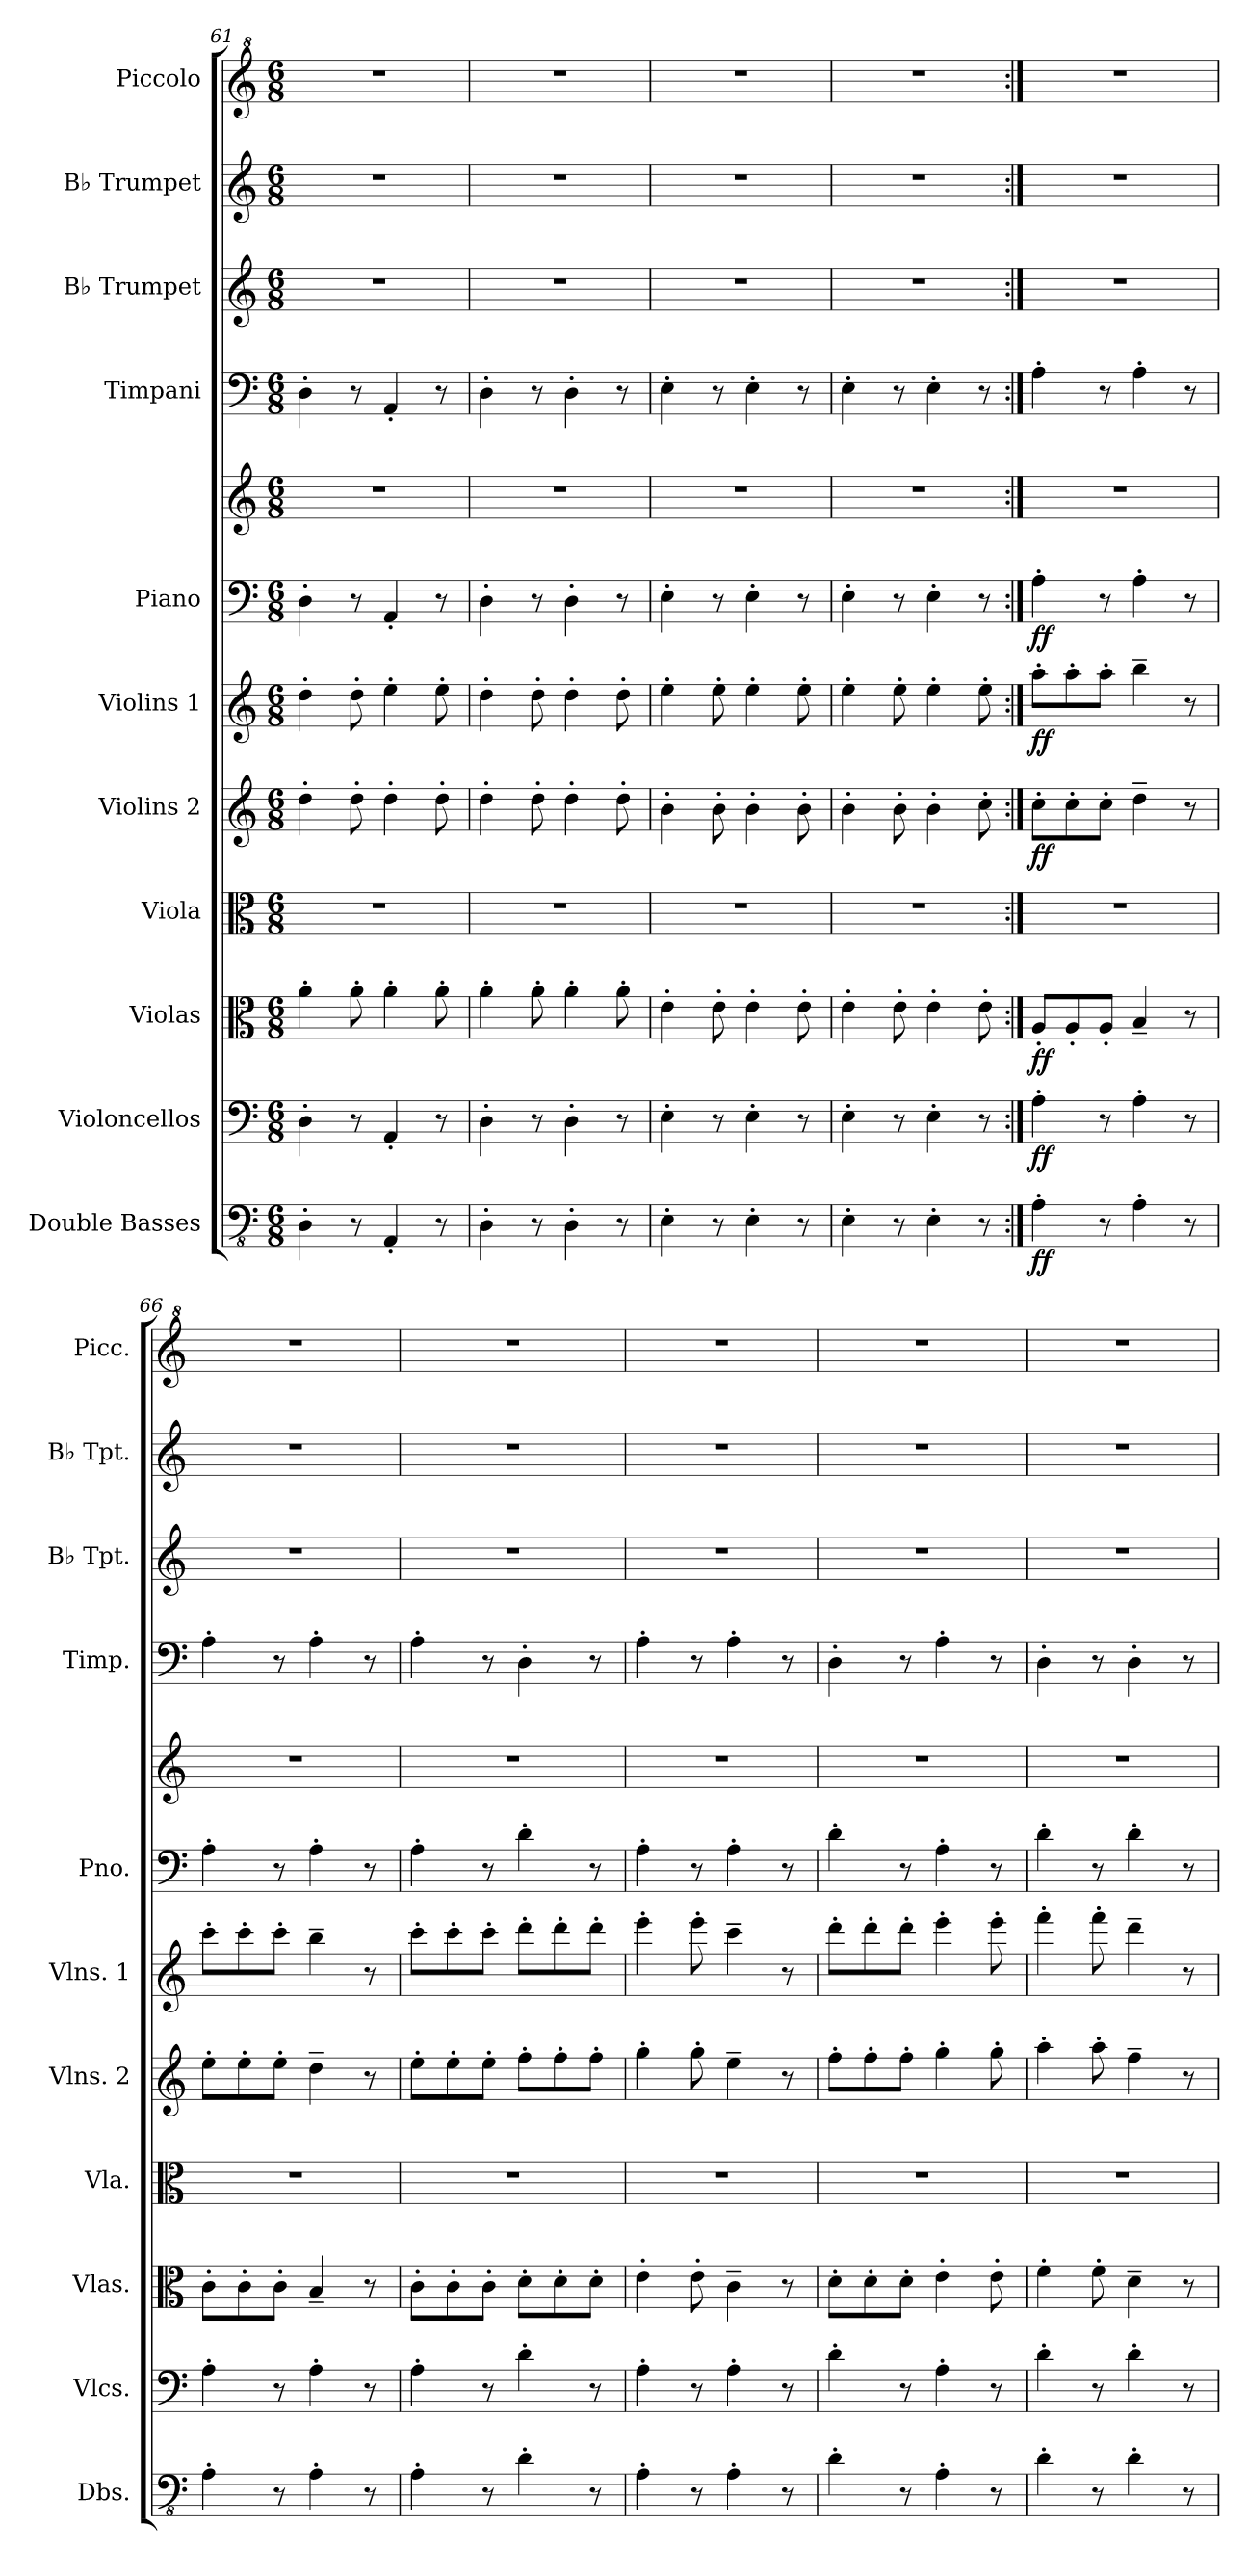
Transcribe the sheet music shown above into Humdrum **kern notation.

**kern	**dynam	**kern	**dynam	**kern	**dynam	**kern	**kern	**dynam	**kern	**dynam	**kern	**kern	**dynam	**kern	**kern	**kern	**kern
*part11	*part11	*part10	*part10	*part9	*part9	*part8	*part7	*part7	*part6	*part6	*part5	*part5	*part5	*part4	*part3	*part2	*part1
*staff12	*staff12	*staff11	*staff11	*staff10	*staff10	*staff9	*staff8	*staff8	*staff7	*staff7	*staff6	*staff5	*staff5/6	*staff4	*staff3	*staff2	*staff1
*I"Double Basses	*	*I"Violoncellos	*	*I"Violas	*	*I"Viola	*I"Violins 2	*	*I"Violins 1	*	*I"Piano	*	*	*I"Timpani	*I"B♭ Trumpet	*I"B♭ Trumpet	*I"Piccolo
*I'Dbs.	*	*I'Vlcs.	*	*I'Vlas.	*	*I'Vla.	*I'Vlns. 2	*	*I'Vlns. 1	*	*I'Pno.	*	*	*I'Timp.	*I'B♭ Tpt.	*I'B♭ Tpt.	*I'Picc.
*clefFv4	*	*clefF4	*	*clefC3	*	*clefC3	*clefG2	*	*clefG2	*	*clefF4	*clefG2	*	*clefF4	*clefG2	*clefG2	*clefG^2
*	*	*	*	*	*	*	*	*	*	*	*	*	*	*	*ITrd1c2	*ITrd1c2	*ITrd-7c-12
*k[]	*	*k[]	*	*k[]	*	*k[]	*k[]	*	*k[]	*	*k[]	*k[]	*	*k[]	*k[b-e-]	*k[b-e-]	*k[]
*C:	*	*C:	*	*C:	*	*C:	*C:	*	*C:	*	*C:	*C:	*	*C:	*B-:	*B-:	*C:
*M6/8	*	*M6/8	*	*M6/8	*	*M6/8	*M6/8	*	*M6/8	*	*M6/8	*M6/8	*	*M6/8	*M6/8	*M6/8	*M6/8
=61	=61	=61	=61	=61	=61	=61	=61	=61	=61	=61	=61	=61	=61	=61	=61	=61	=61
4DD'\	.	4D'\	.	4a'\	.	2.r	4dd'\	.	4dd'\	.	4D'\	2.r	.	4D'\	2.r	2.r	2.r
8r	.	8r	.	8a'\	.	.	8dd'\	.	8dd'\	.	8r	.	.	8r	.	.	.
4AAA'/	.	4AA'/	.	4a'\	.	.	4dd'\	.	4ee'\	.	4AA'/	.	.	4AA'/	.	.	.
8r	.	8r	.	8a'\	.	.	8dd'\	.	8ee'\	.	8r	.	.	8r	.	.	.
=62	=62	=62	=62	=62	=62	=62	=62	=62	=62	=62	=62	=62	=62	=62	=62	=62	=62
4DD'\	.	4D'\	.	4a'\	.	2.r	4dd'\	.	4dd'\	.	4D'\	2.r	.	4D'\	2.r	2.r	2.r
8r	.	8r	.	8a'\	.	.	8dd'\	.	8dd'\	.	8r	.	.	8r	.	.	.
4DD'\	.	4D'\	.	4a'\	.	.	4dd'\	.	4dd'\	.	4D'\	.	.	4D'\	.	.	.
8r	.	8r	.	8a'\	.	.	8dd'\	.	8dd'\	.	8r	.	.	8r	.	.	.
=63	=63	=63	=63	=63	=63	=63	=63	=63	=63	=63	=63	=63	=63	=63	=63	=63	=63
4EE'\	.	4E'\	.	4e'\	.	2.r	4b'\	.	4ee'\	.	4E'\	2.r	.	4E'\	2.r	2.r	2.r
8r	.	8r	.	8e'\	.	.	8b'\	.	8ee'\	.	8r	.	.	8r	.	.	.
4EE'\	.	4E'\	.	4e'\	.	.	4b'\	.	4ee'\	.	4E'\	.	.	4E'\	.	.	.
8r	.	8r	.	8e'\	.	.	8b'\	.	8ee'\	.	8r	.	.	8r	.	.	.
=64	=64	=64	=64	=64	=64	=64	=64	=64	=64	=64	=64	=64	=64	=64	=64	=64	=64
4EE'\	.	4E'\	.	4e'\	.	2.r	4b'\	.	4ee'\	.	4E'\	2.r	.	4E'\	2.r	2.r	2.r
8r	.	8r	.	8e'\	.	.	8b'\	.	8ee'\	.	8r	.	.	8r	.	.	.
4EE'\	.	4E'\	.	4e'\	.	.	4b'\	.	4ee'\	.	4E'\	.	.	4E'\	.	.	.
8r	.	8r	.	8e'\	.	.	8cc'\	.	8ee'\	.	8r	.	.	8r	.	.	.
=65:|!	=65:|!	=65:|!	=65:|!	=65:|!	=65:|!	=65:|!	=65:|!	=65:|!	=65:|!	=65:|!	=65:|!	=65:|!	=65:|!	=65:|!	=65:|!	=65:|!	=65:|!
!	!LO:DY:b	!	!LO:DY:b	!	!LO:DY:b	!	!	!LO:DY:b	!	!LO:DY:b	!	!	!LO:DY:b=2	!	!	!	!
4AA'\	ff	4A'\	ff	8A'/L	ff	2.r	8cc'\L	ff	8aa'\L	ff	4A'\	2.r	ff	4A'\	2.r	2.r	2.r
.	.	.	.	8A'/	.	.	8cc'\	.	8aa'\	.	.	.	.	.	.	.	.
8r	.	8r	.	8A'/J	.	.	8cc'\J	.	8aa'\J	.	8r	.	.	8r	.	.	.
4AA'\	.	4A'\	.	4B~/	.	.	4dd~\	.	4bb~\	.	4A'\	.	.	4A'\	.	.	.
8r	.	8r	.	8r	.	.	8r	.	8r	.	8r	.	.	8r	.	.	.
=66	=66	=66	=66	=66	=66	=66	=66	=66	=66	=66	=66	=66	=66	=66	=66	=66	=66
4AA'\	.	4A'\	.	8c'\L	.	2.r	8ee'\L	.	8ccc'\L	.	4A'\	2.r	.	4A'\	2.r	2.r	2.r
.	.	.	.	8c'\	.	.	8ee'\	.	8ccc'\	.	.	.	.	.	.	.	.
8r	.	8r	.	8c'\J	.	.	8ee'\J	.	8ccc'\J	.	8r	.	.	8r	.	.	.
4AA'\	.	4A'\	.	4B~/	.	.	4dd~\	.	4bb~\	.	4A'\	.	.	4A'\	.	.	.
8r	.	8r	.	8r	.	.	8r	.	8r	.	8r	.	.	8r	.	.	.
=67	=67	=67	=67	=67	=67	=67	=67	=67	=67	=67	=67	=67	=67	=67	=67	=67	=67
4AA'\	.	4A'\	.	8c'\L	.	2.r	8ee'\L	.	8ccc'\L	.	4A'\	2.r	.	4A'\	2.r	2.r	2.r
.	.	.	.	8c'\	.	.	8ee'\	.	8ccc'\	.	.	.	.	.	.	.	.
8r	.	8r	.	8c'\J	.	.	8ee'\J	.	8ccc'\J	.	8r	.	.	8r	.	.	.
4D'\	.	4d'\	.	8d'\L	.	.	8ff'\L	.	8ddd'\L	.	4d'\	.	.	4D'\	.	.	.
.	.	.	.	8d'\	.	.	8ff'\	.	8ddd'\	.	.	.	.	.	.	.	.
8r	.	8r	.	8d'\J	.	.	8ff'\J	.	8ddd'\J	.	8r	.	.	8r	.	.	.
!!LO:PB:g=z
=68	=68	=68	=68	=68	=68	=68	=68	=68	=68	=68	=68	=68	=68	=68	=68	=68	=68
4AA'\	.	4A'\	.	4e'\	.	2.r	4gg'\	.	4eee'\	.	4A'\	2.r	.	4A'\	2.r	2.r	2.r
8r	.	8r	.	8e'\	.	.	8gg'\	.	8eee'\	.	8r	.	.	8r	.	.	.
4AA'\	.	4A'\	.	4c~\	.	.	4ee~\	.	4ccc~\	.	4A'\	.	.	4A'\	.	.	.
8r	.	8r	.	8r	.	.	8r	.	8r	.	8r	.	.	8r	.	.	.
=69	=69	=69	=69	=69	=69	=69	=69	=69	=69	=69	=69	=69	=69	=69	=69	=69	=69
4D'\	.	4d'\	.	8d'\L	.	2.r	8ff'\L	.	8ddd'\L	.	4d'\	2.r	.	4D'\	2.r	2.r	2.r
.	.	.	.	8d'\	.	.	8ff'\	.	8ddd'\	.	.	.	.	.	.	.	.
8r	.	8r	.	8d'\J	.	.	8ff'\J	.	8ddd'\J	.	8r	.	.	8r	.	.	.
4AA'\	.	4A'\	.	4e'\	.	.	4gg'\	.	4eee'\	.	4A'\	.	.	4A'\	.	.	.
8r	.	8r	.	8e'\	.	.	8gg'\	.	8eee'\	.	8r	.	.	8r	.	.	.
=70	=70	=70	=70	=70	=70	=70	=70	=70	=70	=70	=70	=70	=70	=70	=70	=70	=70
4D'\	.	4d'\	.	4f'\	.	2.r	4aa'\	.	4fff'\	.	4d'\	2.r	.	4D'\	2.r	2.r	2.r
8r	.	8r	.	8f'\	.	.	8aa'\	.	8fff'\	.	8r	.	.	8r	.	.	.
4D'\	.	4d'\	.	4d~\	.	.	4ff~\	.	4ddd~\	.	4d'\	.	.	4D'\	.	.	.
8r	.	8r	.	8r	.	.	8r	.	8r	.	8r	.	.	8r	.	.	.
=	=	=	=	=	=	=	=	=	=	=	=	=	=	=	=	=	=
*-	*-	*-	*-	*-	*-	*-	*-	*-	*-	*-	*-	*-	*-	*-	*-	*-	*-
